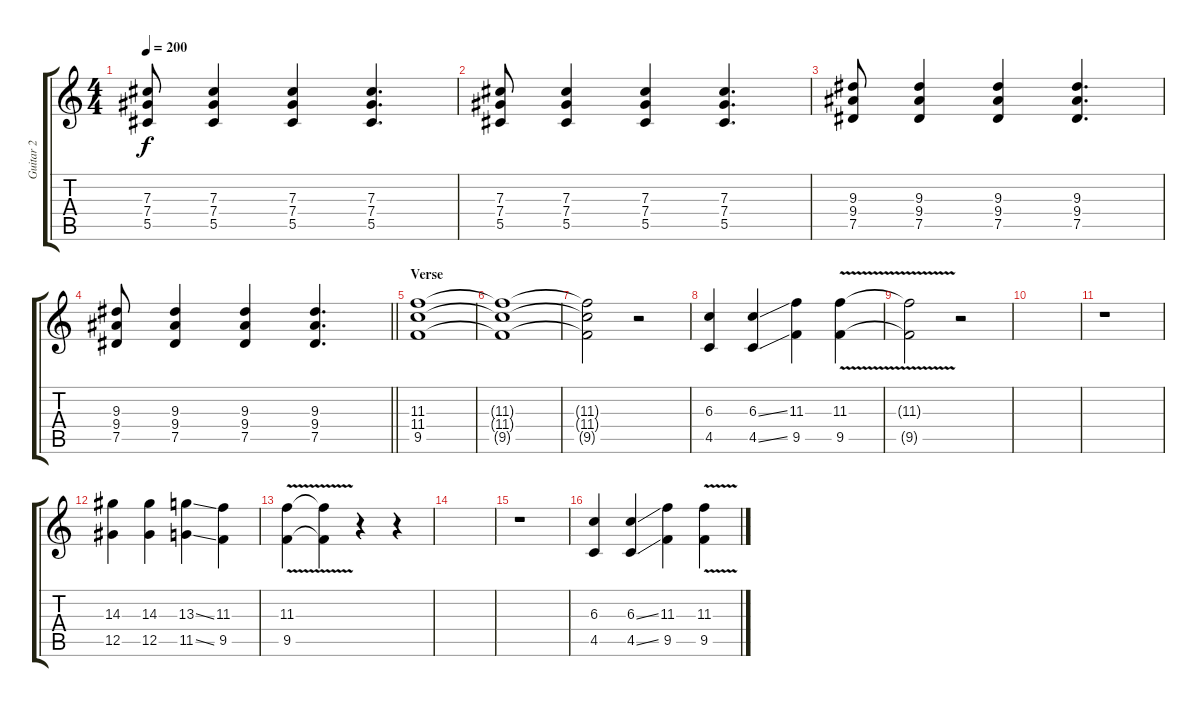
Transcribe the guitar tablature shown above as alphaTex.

\track ("Guitar 2" "Guitar 2") {instrument distortionguitar}
\staff {score tabs}
\tuning (Eb4 Bb3 Gb3 Db3 Ab2 Eb2) {hide}
\ts (4 4)
\tempo 200
\clef g2
\ks c
(7.3 7.4 5.5).8{dy f} (7.3 7.4 5.5).4 (7.3 7.4 5.5).4 (7.3 7.4 5.5).4{d} |
(7.3 7.4 5.5).8 (7.3 7.4 5.5).4 (7.3 7.4 5.5).4 (7.3 7.4 5.5).4{d} |
(9.3 9.4 7.5).8 (9.3 9.4 7.5).4 (9.3 9.4 7.5).4 (9.3 9.4 7.5).4{d} |
\barLineRight lightlight
(9.3 9.4 7.5).8 (9.3 9.4 7.5).4 (9.3 9.4 7.5).4 (9.3 9.4 7.5).4{d} |
\section ("" "Verse")
(11.3 11.4 9.5).1 |
(11.3{t} 11.4{t} 9.5{t}).1 |
(11.3{t} 11.4{t} 9.5{t}).2 r.2 |
(6.3 4.5).4 (6.3{ss} 4.5{ss}).4 (11.3 9.5).4 (11.3{v} 9.5{v}).4 |
(11.3{t} 9.5{t}).2 r.2 |
|
r.1 |
(14.3 12.5).4 (14.3 12.5).4 (13.3{ss} 11.5{ss}).4 (11.3 9.5).4 |
(11.3{v} 9.5{v}).4 (11.3{t} 9.5{t}).4 r.4 r.4 |
|
r.1 |
(6.3 4.5).4 (6.3{ss} 4.5{ss}).4 (11.3 9.5).4 (11.3{v} 9.5{v}).4
